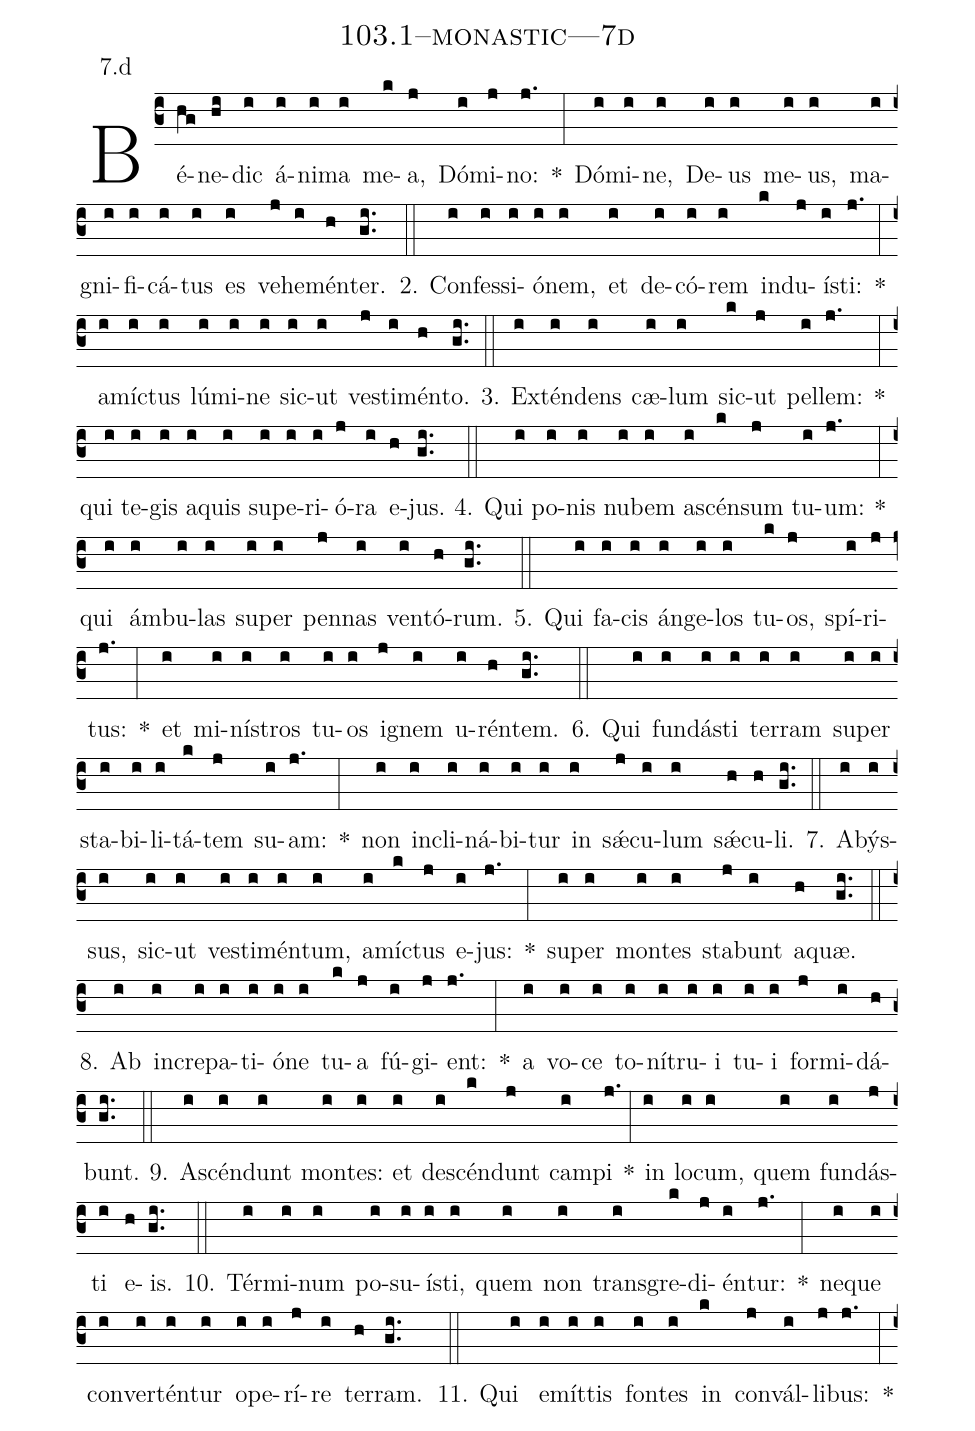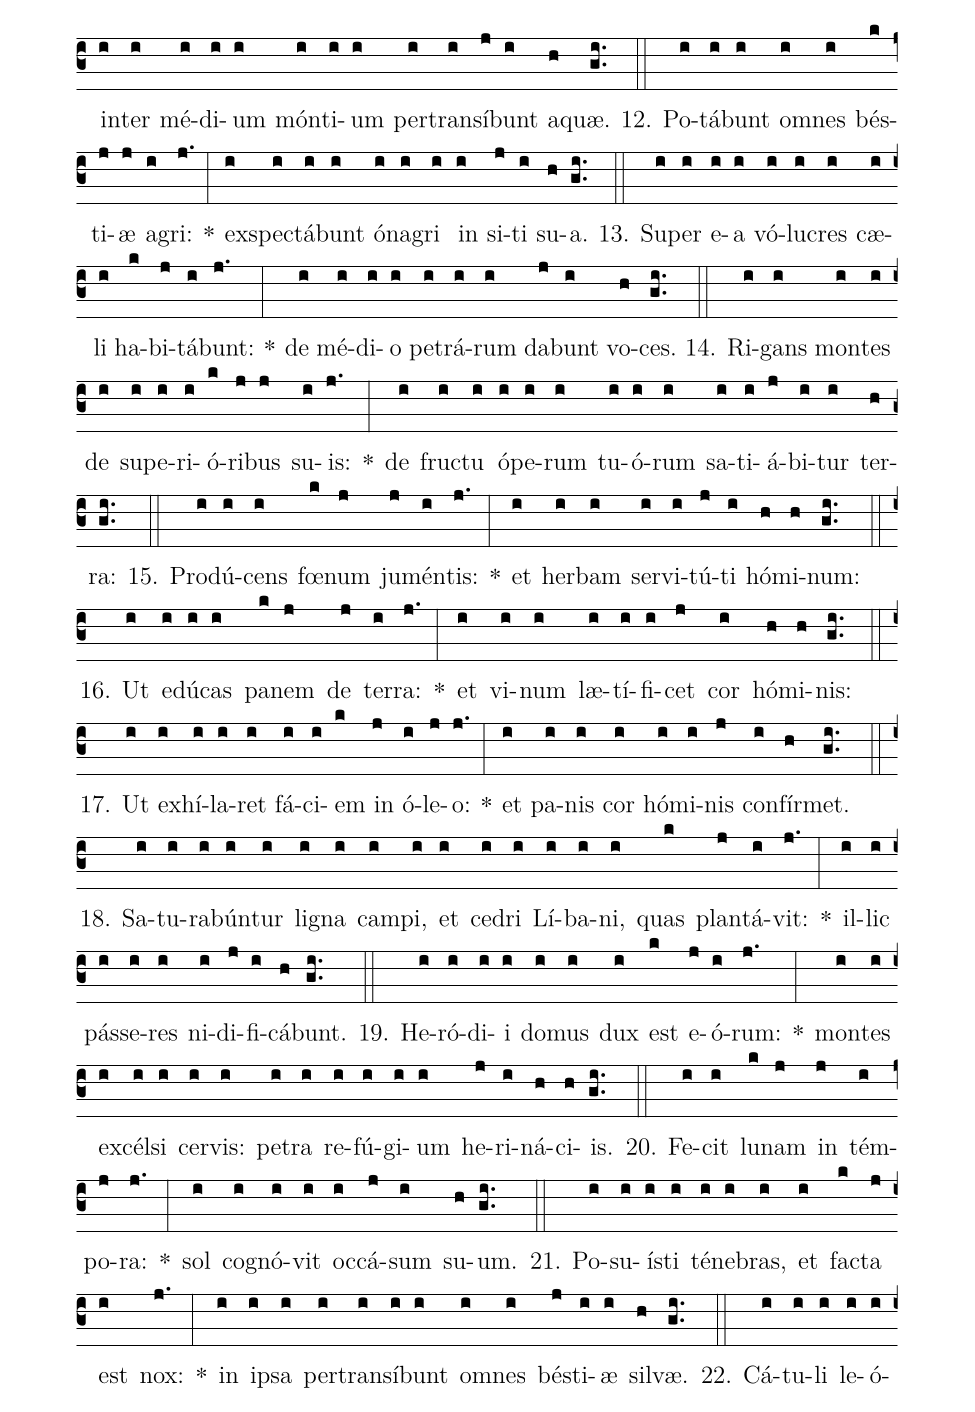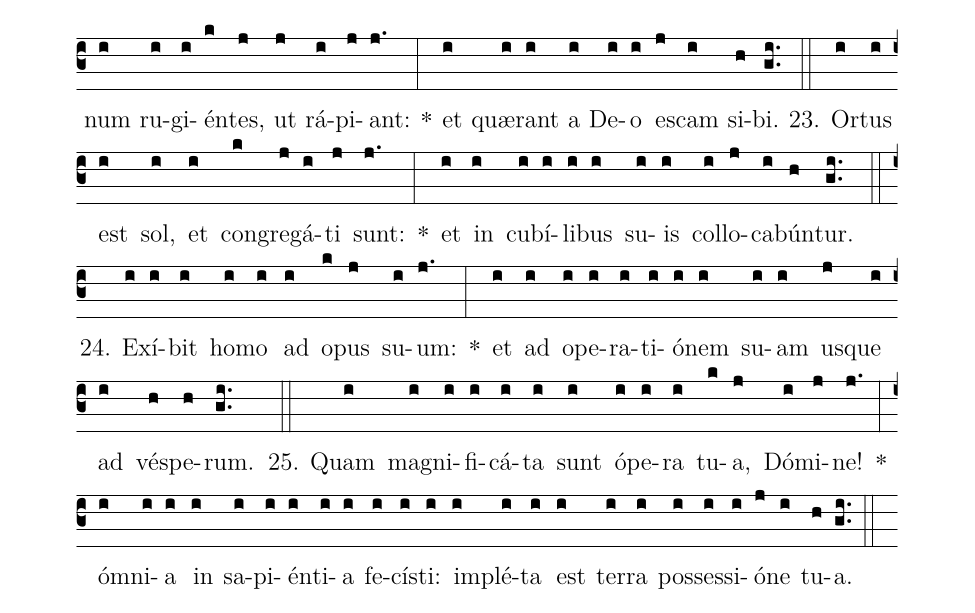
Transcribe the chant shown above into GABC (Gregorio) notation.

name: 103.1--monastic---7d;
annotation: 7.d;
%%
(c3)Bé(hg)ne(hi)dic(i) á(i)ni(i)ma(i) me(k)a,(j) Dó(i)mi(j)no:(j.) *(:) Dó(i)mi(i)ne,(i) De(i)us(i) me(i)us,(i) ma(i)gni(i)fi(i)cá(i)tus(i) es(i) ve(j)he(i)mén(h)ter.(gi..) (::)
2. Con(i)fes(i)si(i)ó(i)nem,(i) et(i) de(i)có(i)rem(i) ind(k)u(j)ís(i)ti:(j.) *(:) a(i)míc(i)tus(i) lú(i)mi(i)ne(i) sic(i)ut(i) ves(j)ti(i)mén(h)to.(gi..) (::)
3. Ex(i)tén(i)dens(i) cæ(i)lum(i) sic(k)ut(j) pel(i)lem:(j.) *(:) qui(i) te(i)gis(i) a(i)quis(i) su(i)pe(i)ri(i)ó(j)ra(i) e(h)jus.(gi..) (::)
4. Qui(i) po(i)nis(i) nu(i)bem(i) a(i)scén(k)sum(j) tu(i)um:(j.) *(:) qui(i) ám(i)bu(i)las(i) su(i)per(i) pen(j)nas(i) ven(i)tó(h)rum.(gi..) (::)
5. Qui(i) fa(i)cis(i) án(i)ge(i)los(i) tu(k)os,(j) spí(i)ri(j)tus:(j.) *(:) et(i) mi(i)nís(i)tros(i) tu(i)os(i) i(j)gnem(i) u(i)rén(h)tem.(gi..) (::)
6. Qui(i) fun(i)dás(i)ti(i) ter(i)ram(i) su(i)per(i) sta(i)bi(i)li(i)tá(k)tem(j) su(i)am:(j.) *(:) non(i) in(i)cli(i)ná(i)bi(i)tur(i) in(i) sǽ(j)cu(i)lum(i) sǽ(h)cu(h)li.(gi..) (::)
7. A(i)býs(i)sus,(i) sic(i)ut(i) ves(i)ti(i)mén(i)tum,(i) a(i)míc(k)tus(j) e(i)jus:(j.) *(:) su(i)per(i) mon(i)tes(i) sta(j)bunt(i) a(h)quæ.(gi..) (::)
8. Ab(i) in(i)cre(i)pa(i)ti(i)ó(i)ne(i) tu(k)a(j) fú(i)gi(j)ent:(j.) *(:) a(i) vo(i)ce(i) to(i)ní(i)tru(i)i(i) tu(i)i(i) for(j)mi(i)dá(h)bunt.(gi..) (::)
9. A(i)scén(i)dunt(i) mon(i)tes:(i) et(i) de(i)scén(k)dunt(j) cam(i)pi(j.) *(:) in(i) lo(i)cum,(i) quem(i) fun(i)dás(j)ti(i) e(h)is.(gi..) (::)
10. Tér(i)mi(i)num(i) po(i)su(i)ís(i)ti,(i) quem(i) non(i) trans(i)gre(k)di(j)én(i)tur:(j.) *(:) ne(i)que(i) con(i)ver(i)tén(i)tur(i) o(i)pe(i)rí(j)re(i) ter(h)ram.(gi..) (::)
11. Qui(i) e(i)mít(i)tis(i) fon(i)tes(i) in(k) con(j)vál(i)li(j)bus:(j.) *(:) in(i)ter(i) mé(i)di(i)um(i) món(i)ti(i)um(i) per(i)trans(i)í(j)bunt(i) a(h)quæ.(gi..) (::)
12. Po(i)tá(i)bunt(i) om(i)nes(i) bés(k)ti(j)æ(j) a(i)gri:(j.) *(:) ex(i)spec(i)tá(i)bunt(i) ó(i)na(i)gri(i) in(i) si(j)ti(i) su(h)a.(gi..) (::)
13. Su(i)per(i) e(i)a(i) vó(i)lu(i)cres(i) cæ(i)li(i) ha(k)bi(j)tá(i)bunt:(j.) *(:) de(i) mé(i)di(i)o(i) pe(i)trá(i)rum(i) da(j)bunt(i) vo(h)ces.(gi..) (::)
14. Ri(i)gans(i) mon(i)tes(i) de(i) su(i)pe(i)ri(i)ó(k)ri(j)bus(j) su(i)is:(j.) *(:) de(i) fruc(i)tu(i) ó(i)pe(i)rum(i) tu(i)ó(i)rum(i) sa(i)ti(i)á(j)bi(i)tur(i) ter(h)ra:(gi..) (::)
15. Pro(i)dú(i)cens(i) fœ(k)num(j) ju(j)mén(i)tis:(j.) *(:) et(i) her(i)bam(i) ser(i)vi(i)tú(j)ti(i) hó(h)mi(h)num:(gi..) (::)
16. Ut(i) e(i)dú(i)cas(i) pa(k)nem(j) de(j) ter(i)ra:(j.) *(:) et(i) vi(i)num(i) læ(i)tí(i)fi(i)cet(j) cor(i) hó(h)mi(h)nis:(gi..) (::)
17. Ut(i) ex(i)hí(i)la(i)ret(i) fá(i)ci(i)em(k) in(j) ó(i)le(j)o:(j.) *(:) et(i) pa(i)nis(i) cor(i) hó(i)mi(i)nis(j) con(i)fír(h)met.(gi..) (::)
18. Sa(i)tu(i)ra(i)bún(i)tur(i) li(i)gna(i) cam(i)pi,(i) et(i) ce(i)dri(i) Lí(i)ba(i)ni,(i) quas(k) plan(j)tá(i)vit:(j.) *(:) il(i)lic(i) pás(i)se(i)res(i) ni(i)di(j)fi(i)cá(h)bunt.(gi..) (::)
19. He(i)ró(i)di(i)i(i) do(i)mus(i) dux(i) est(k) e(j)ó(i)rum:(j.) *(:) mon(i)tes(i) ex(i)cél(i)si(i) cer(i)vis:(i) pe(i)tra(i) re(i)fú(i)gi(i)um(i) he(j)ri(i)ná(h)ci(h)is.(gi..) (::)
20. Fe(i)cit(i) lu(k)nam(j) in(j) tém(i)po(j)ra:(j.) *(:) sol(i) co(i)gnó(i)vit(i) oc(i)cá(j)sum(i) su(h)um.(gi..) (::)
21. Po(i)su(i)ís(i)ti(i) té(i)ne(i)bras,(i) et(i) fac(k)ta(j) est(i) nox:(j.) *(:) in(i) ip(i)sa(i) per(i)trans(i)í(i)bunt(i) om(i)nes(i) bés(j)ti(i)æ(i) sil(h)væ.(gi..) (::)
22. Cá(i)tu(i)li(i) le(i)ó(i)num(i) ru(i)gi(i)én(k)tes,(j) ut(j) rá(i)pi(j)ant:(j.) *(:) et(i) quæ(i)rant(i) a(i) De(i)o(i) es(j)cam(i) si(h)bi.(gi..) (::)
23. Or(i)tus(i) est(i) sol,(i) et(i) con(k)gre(j)gá(i)ti(j) sunt:(j.) *(:) et(i) in(i) cu(i)bí(i)li(i)bus(i) su(i)is(i) col(i)lo(j)ca(i)bún(h)tur.(gi..) (::)
24. Ex(i)í(i)bit(i) ho(i)mo(i) ad(i) o(k)pus(j) su(i)um:(j.) *(:) et(i) ad(i) o(i)pe(i)ra(i)ti(i)ó(i)nem(i) su(i)am(i) us(j)que(i) ad(i) vés(h)pe(h)rum.(gi..) (::)
25. Quam(i) ma(i)gni(i)fi(i)cá(i)ta(i) sunt(i) ó(i)pe(i)ra(i) tu(k)a,(j) Dó(i)mi(j)ne!(j.) *(:) óm(i)ni(i)a(i) in(i) sa(i)pi(i)én(i)ti(i)a(i) fe(i)cís(i)ti:(i) im(i)plé(i)ta(i) est(i) ter(i)ra(i) pos(i)ses(i)si(i)ó(j)ne(i) tu(h)a.(gi..) (::)
